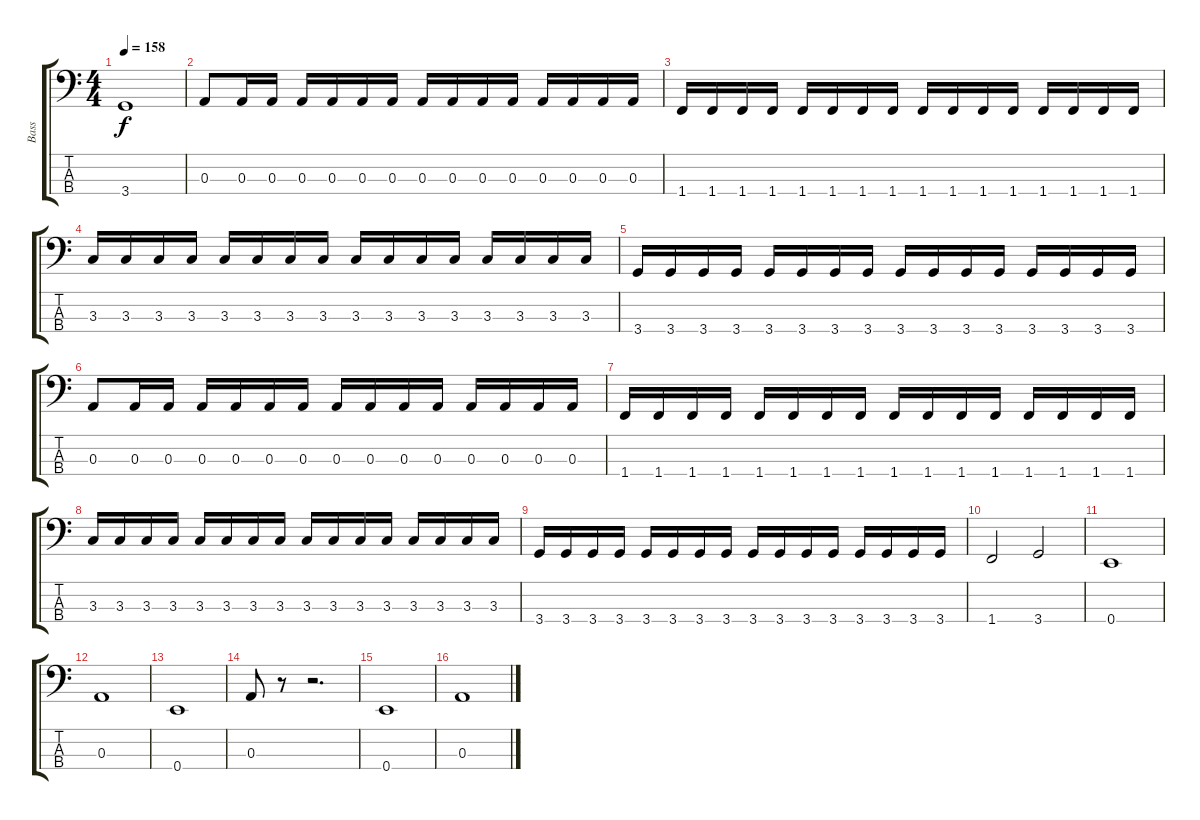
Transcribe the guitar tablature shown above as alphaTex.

\track ("Bass" "Bass") {instrument electricbasspick}
\staff {score tabs}
\tuning (G2 D2 A1 E1) {hide}
\ts (4 4)
\tempo 158
\clef f4
\ks c
3.4.1{dy f} |
0.3.8 0.3.16 0.3.16 0.3.16 0.3.16 0.3.16 0.3.16 0.3.16 0.3.16 0.3.16 0.3.16 0.3.16 0.3.16 0.3.16 0.3.16 |
1.4.16 1.4.16 1.4.16 1.4.16 1.4.16 1.4.16 1.4.16 1.4.16 1.4.16 1.4.16 1.4.16 1.4.16 1.4.16 1.4.16 1.4.16 1.4.16 |
3.3.16 3.3.16 3.3.16 3.3.16 3.3.16 3.3.16 3.3.16 3.3.16 3.3.16 3.3.16 3.3.16 3.3.16 3.3.16 3.3.16 3.3.16 3.3.16 |
3.4.16 3.4.16 3.4.16 3.4.16 3.4.16 3.4.16 3.4.16 3.4.16 3.4.16 3.4.16 3.4.16 3.4.16 3.4.16 3.4.16 3.4.16 3.4.16 |
0.3.8 0.3.16 0.3.16 0.3.16 0.3.16 0.3.16 0.3.16 0.3.16 0.3.16 0.3.16 0.3.16 0.3.16 0.3.16 0.3.16 0.3.16 |
1.4.16 1.4.16 1.4.16 1.4.16 1.4.16 1.4.16 1.4.16 1.4.16 1.4.16 1.4.16 1.4.16 1.4.16 1.4.16 1.4.16 1.4.16 1.4.16 |
3.3.16 3.3.16 3.3.16 3.3.16 3.3.16 3.3.16 3.3.16 3.3.16 3.3.16 3.3.16 3.3.16 3.3.16 3.3.16 3.3.16 3.3.16 3.3.16 |
3.4.16 3.4.16 3.4.16 3.4.16 3.4.16 3.4.16 3.4.16 3.4.16 3.4.16 3.4.16 3.4.16 3.4.16 3.4.16 3.4.16 3.4.16 3.4.16 |
1.4.2 3.4.2 |
0.4.1 |
0.3.1 |
0.4.1 |
0.3.8 r.8 r.2{d} |
0.4.1 |
0.3.1
